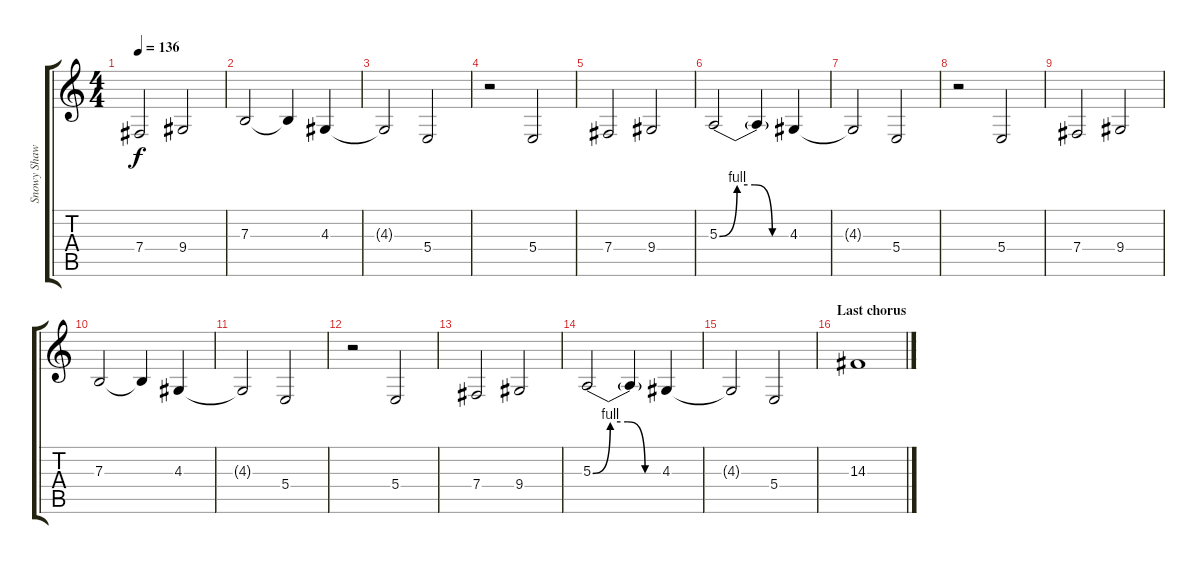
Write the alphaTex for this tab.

\track ("Snowy Shaw" "Snowy Shaw") {instrument tenorsax}
\staff {score tabs}
\tuning (Db4 Ab3 E3 B2 Gb2 Db2) {hide}
\ts (4 4)
\tempo 136
\clef g2
\ks c
7.4.2{dy f} 9.4.2 |
7.3.2 7.3{t}.4 4.3.4 |
4.3{t}.2 5.4.2 |
r.2 5.4.2 |
7.4.2 9.4.2 |
5.3{be (custom 0 0 15 4 30 4 45 0 60 0)}.2 5.3{t}.4 4.3.4 |
4.3{t}.2 5.4.2 |
r.2 5.4.2 |
7.4.2 9.4.2 |
7.3.2 7.3{t}.4 4.3.4 |
4.3{t}.2 5.4.2 |
r.2 5.4.2 |
7.4.2 9.4.2 |
5.3{be (custom 0 0 15 4 30 4 45 0 60 0)}.2 5.3{t}.4 4.3.4 |
4.3{t}.2 5.4.2 |
\section ("" "Last chorus")
14.3.1{volume 14}
